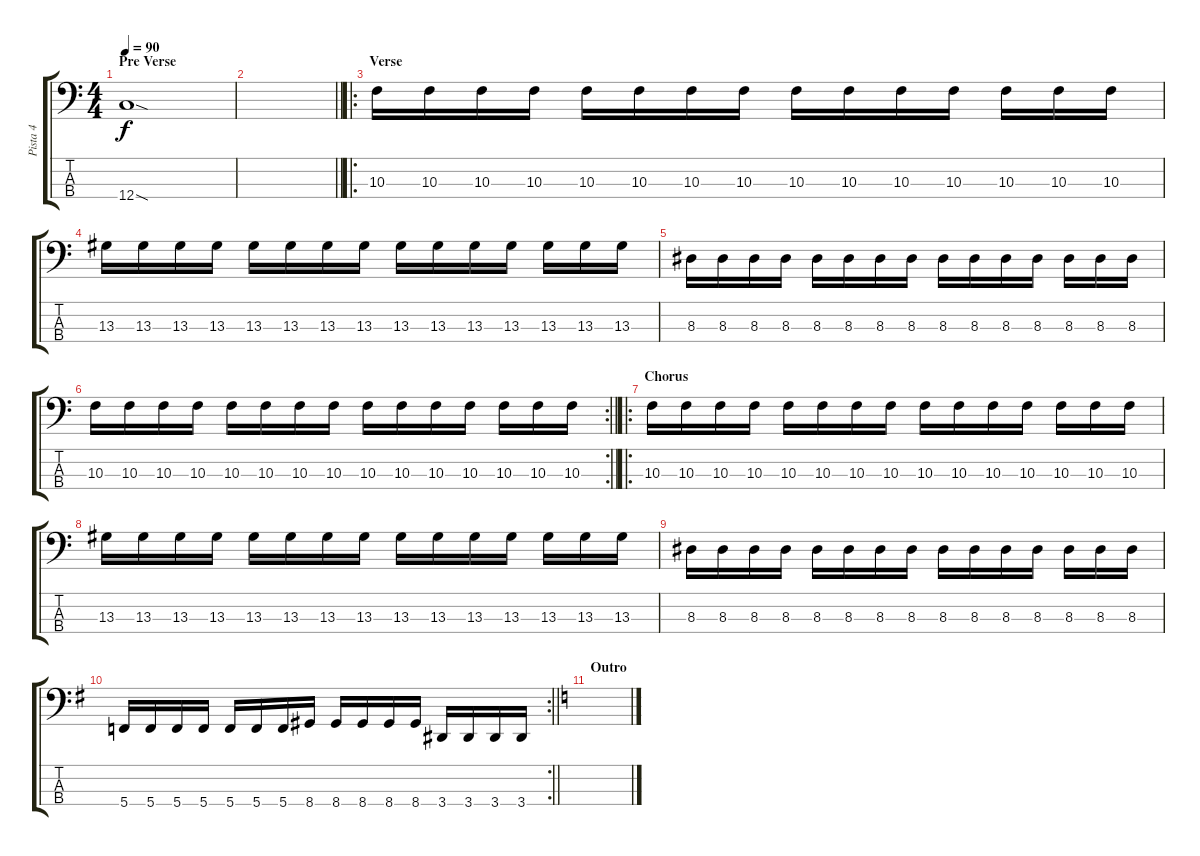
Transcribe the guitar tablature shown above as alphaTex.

\track ("Pista 4" "Pista 4") {instrument electricbassfinger}
\staff {score tabs}
\tuning (F2 C2 G1 C1) {hide}
\ts (4 4)
\section ("" "Pre Verse")
\tempo 90
\clef f4
\ks c
12.4{sod}.1{dy f volume 16} |
\barLineRight lightlight
|
\ro
\section ("" "Verse")
10.3.16{volume 13} 10.3.16 10.3.16 10.3.16 10.3.16 10.3.16 10.3.16 10.3.16 10.3.16 10.3.16 10.3.16 10.3.16 10.3.16 10.3.16 10.3.16 |
13.3.16 13.3.16 13.3.16 13.3.16 13.3.16 13.3.16 13.3.16 13.3.16 13.3.16 13.3.16 13.3.16 13.3.16 13.3.16 13.3.16 13.3.16 |
8.3.16 8.3.16 8.3.16 8.3.16 8.3.16 8.3.16 8.3.16 8.3.16 8.3.16 8.3.16 8.3.16 8.3.16 8.3.16 8.3.16 8.3.16 |
\rc 2
\barLineRight lightlight
10.3.16 10.3.16 10.3.16 10.3.16 10.3.16 10.3.16 10.3.16 10.3.16 10.3.16 10.3.16 10.3.16 10.3.16 10.3.16 10.3.16 10.3.16 |
\ro
\section ("" "Chorus")
10.3.16 10.3.16 10.3.16 10.3.16 10.3.16 10.3.16 10.3.16 10.3.16 10.3.16 10.3.16 10.3.16 10.3.16 10.3.16 10.3.16 10.3.16 |
13.3.16 13.3.16 13.3.16 13.3.16 13.3.16 13.3.16 13.3.16 13.3.16 13.3.16 13.3.16 13.3.16 13.3.16 13.3.16 13.3.16 13.3.16 |
8.3.16 8.3.16 8.3.16 8.3.16 8.3.16 8.3.16 8.3.16 8.3.16 8.3.16 8.3.16 8.3.16 8.3.16 8.3.16 8.3.16 8.3.16 |
\rc 2
\barLineRight lightlight
\ks g
5.4.16 5.4.16 5.4.16 5.4.16 5.4.16 5.4.16 5.4.16 8.4.16 8.4.16 8.4.16 8.4.16 8.4.16 3.4.16 3.4.16 3.4.16 3.4.16 |
\section ("" "Outro")
\ks c
